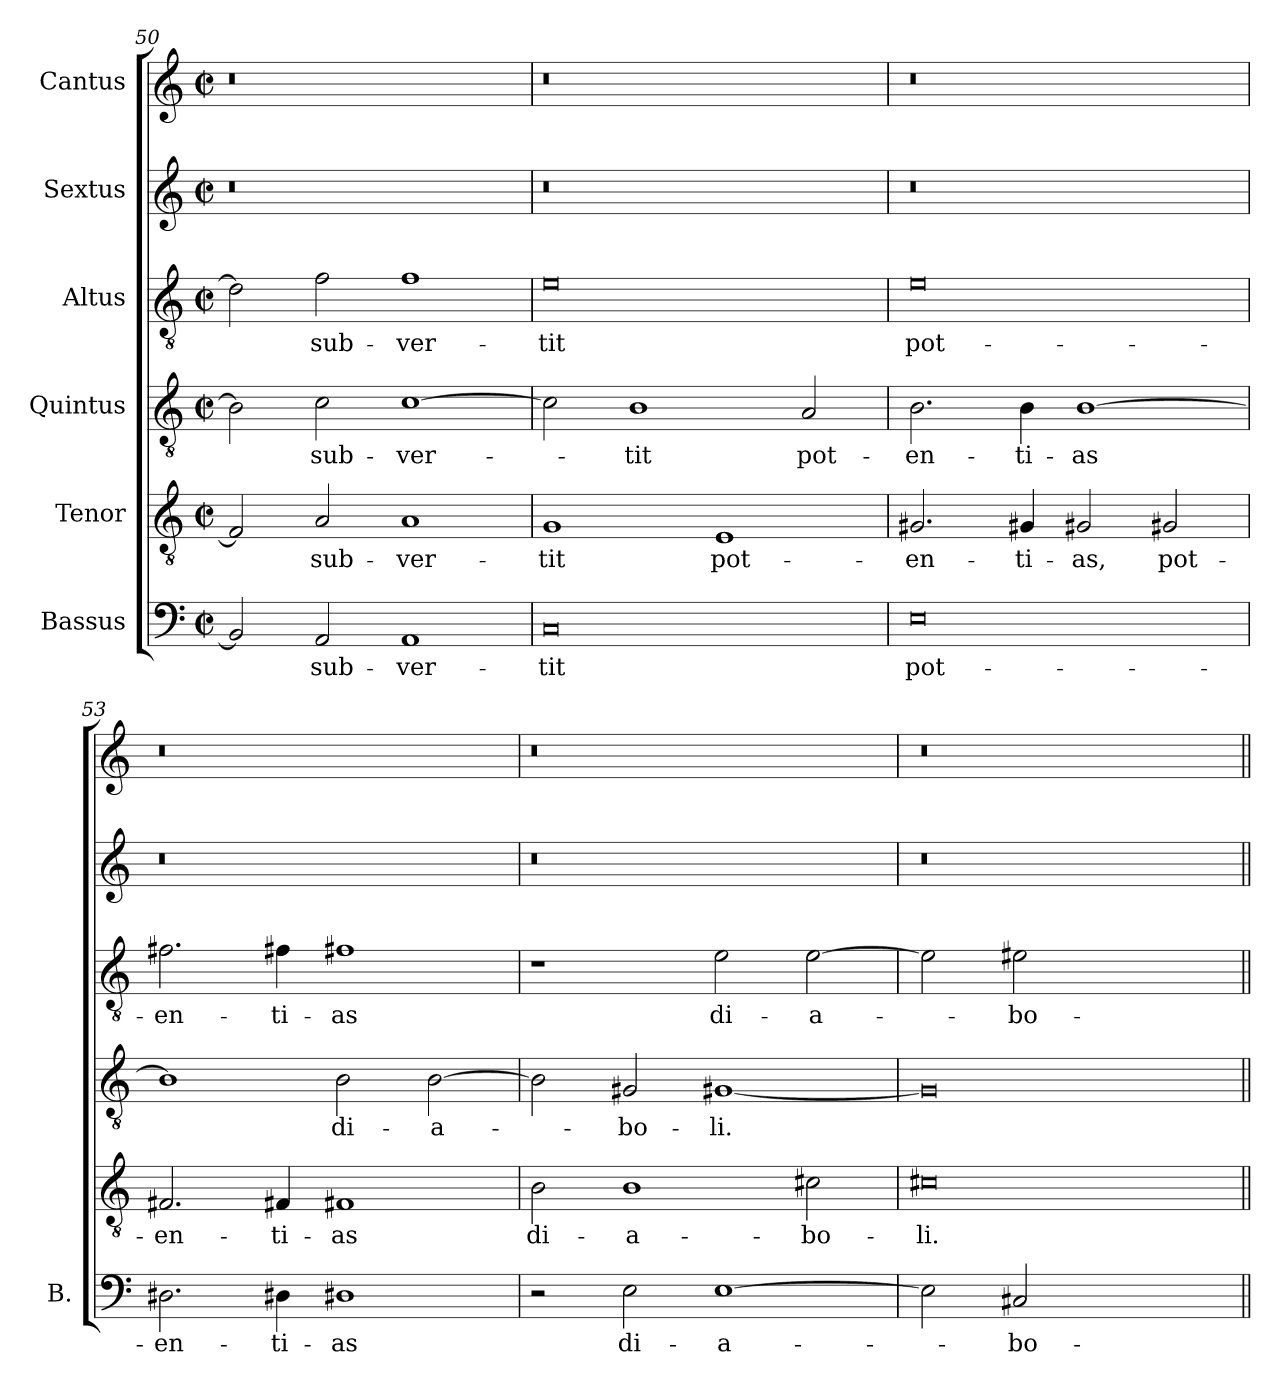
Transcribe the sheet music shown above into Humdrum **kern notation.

**kern	**text	**kern	**text	**kern	**text	**kern	**text	**kern	**kern
*part6	*part6	*part5	*part5	*part4	*part4	*part3	*part3	*part2	*part1
*staff6	*staff6	*staff5	*staff5	*staff4	*staff4	*staff3	*staff3	*staff2	*staff1
*I"Bassus	*	*I"Tenor	*	*I"Quintus	*	*I"Altus	*	*I"Sextus	*I"Cantus
*I'B.	*	*	*	*	*	*	*	*	*
*clefF4	*	*clefGv2	*	*clefGv2	*	*clefGv2	*	*clefG2	*clefG2
*k[]	*	*k[]	*	*k[]	*	*k[]	*	*k[]	*k[]
*C:	*	*C:	*	*C:	*	*C:	*	*C:	*C:
*M2/2	*	*M2/2	*	*M2/2	*	*M2/2	*	*M2/2	*M2/2
*met(c|)	*	*met(c|)	*	*met(c|)	*	*met(c|)	*	*met(c|)	*met(c|)
=50	=50	=50	=50	=50	=50	=50	=50	=50	=50
!	!	!	!	!	!	!	!	!LO:N:vis=0	!LO:N:vis=0
2BB-/]	.	2F/]	.	2B-\]	.	2d\]	.	1r	1r
2AA/	sub-	2A/	sub-	2c\	sub-	2f\	sub-	.	.
1AA/	-ver-	1A/	-ver-	[1c\	-ver-	1f\	-ver-	1ryy	1ryy
=51	=51	=51	=51	=51	=51	=51	=51	=51	=51
!	!	!	!	!	!	!	!	!LO:N:vis=0	!LO:N:vis=0
0C/	-tit	1G/	-tit	2c\]	.	0e\	-tit	1r	1r
.	.	.	.	1B\	-tit	.	.	.	.
.	.	1E/	pot-	.	.	.	.	1ryy	1ryy
.	.	.	.	2A/	pot-	.	.	.	.
=52	=52	=52	=52	=52	=52	=52	=52	=52	=52
!	!	!	!	!	!	!	!	!LO:N:vis=0	!LO:N:vis=0
0E\	pot-	2.G#X/	-en-	2.B\	-en-	0e\	pot-	1r	1r
.	.	4G#X/	-ti-	4B\	-ti-	.	.	.	.
.	.	2G#X/	-as,	[1B\	-as	.	.	1ryy	1ryy
.	.	2G#X/	pot-	.	.	.	.	.	.
=53	=53	=53	=53	=53	=53	=53	=53	=53	=53
!	!	!	!	!	!	!	!	!LO:N:vis=0	!LO:N:vis=0
2.D#X\	-en-	2.F#X/	-en-	1B\]	.	2.f#X\	-en-	1r	1r
4D#X\	-ti-	4F#X/	-ti-	.	.	4f#X\	-ti-	.	.
1D#X\	-as	1F#X/	-as	2B\	di-	1f#X\	-as	1ryy	1ryy
.	.	.	.	[2B\	-a-	.	.	.	.
=54	=54	=54	=54	=54	=54	=54	=54	=54	=54
!	!	!	!	!	!	!	!	!LO:N:vis=0	!LO:N:vis=0
2r	.	2B\	di-	2B\]	.	1r	.	1r	1r
2E\	di-	1B\	-a-	2G#X/	-bo-	.	.	.	.
[1E\	-a-	.	.	[1G#X/	-li.	2e\	di-	1ryy	1ryy
.	.	2c#X\	-bo-	.	.	[2e\	-a-	.	.
=55	=55	=55	=55	=55	=55	=55	=55	=55	=55
!	!	!	!	!	!	!	!	!LO:N:vis=0	!LO:N:vis=0
2E\]	.	0c#X\	-li.	0G#/]	.	2e\]	.	1r	1r
2C#X/	-bo-	.	.	.	.	2e#X\	-bo-	.	.
1C#X/yy	-li.	.	.	.	.	1e#X\yy	-li.	1ryy	1ryy
=||	=||	=||	=||	=||	=||	=||	=||	=||	=||
*-	*-	*-	*-	*-	*-	*-	*-	*-	*-
